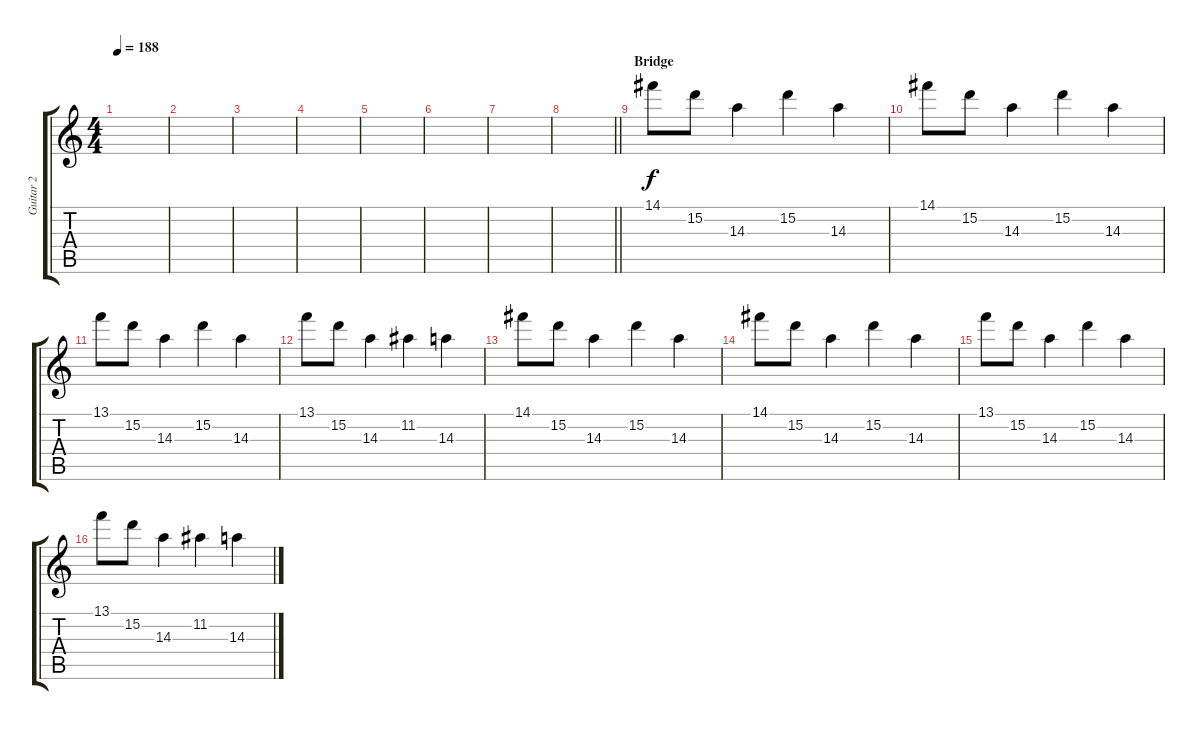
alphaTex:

\track ("Guitar 2" "Guitar 2") {instrument electricguitarclean}
\staff {score tabs}
\tuning (E4 B3 G3 D3 A2 E2) {hide}
\ts (4 4)
\tempo 188
\clef g2
\ks c
|
|
|
|
|
|
|
\barLineRight lightlight
|
\section ("" "Bridge")
14.1.8 15.2.8 14.3.4 15.2.4 14.3.4 |
14.1.8 15.2.8 14.3.4 15.2.4 14.3.4 |
13.1.8 15.2.8 14.3.4 15.2.4 14.3.4 |
13.1.8 15.2.8 14.3.4 11.2.4 14.3.4 |
14.1.8 15.2.8 14.3.4 15.2.4 14.3.4 |
14.1.8 15.2.8 14.3.4 15.2.4 14.3.4 |
13.1.8 15.2.8 14.3.4 15.2.4 14.3.4 |
13.1.8 15.2.8 14.3.4 11.2.4 14.3.4
